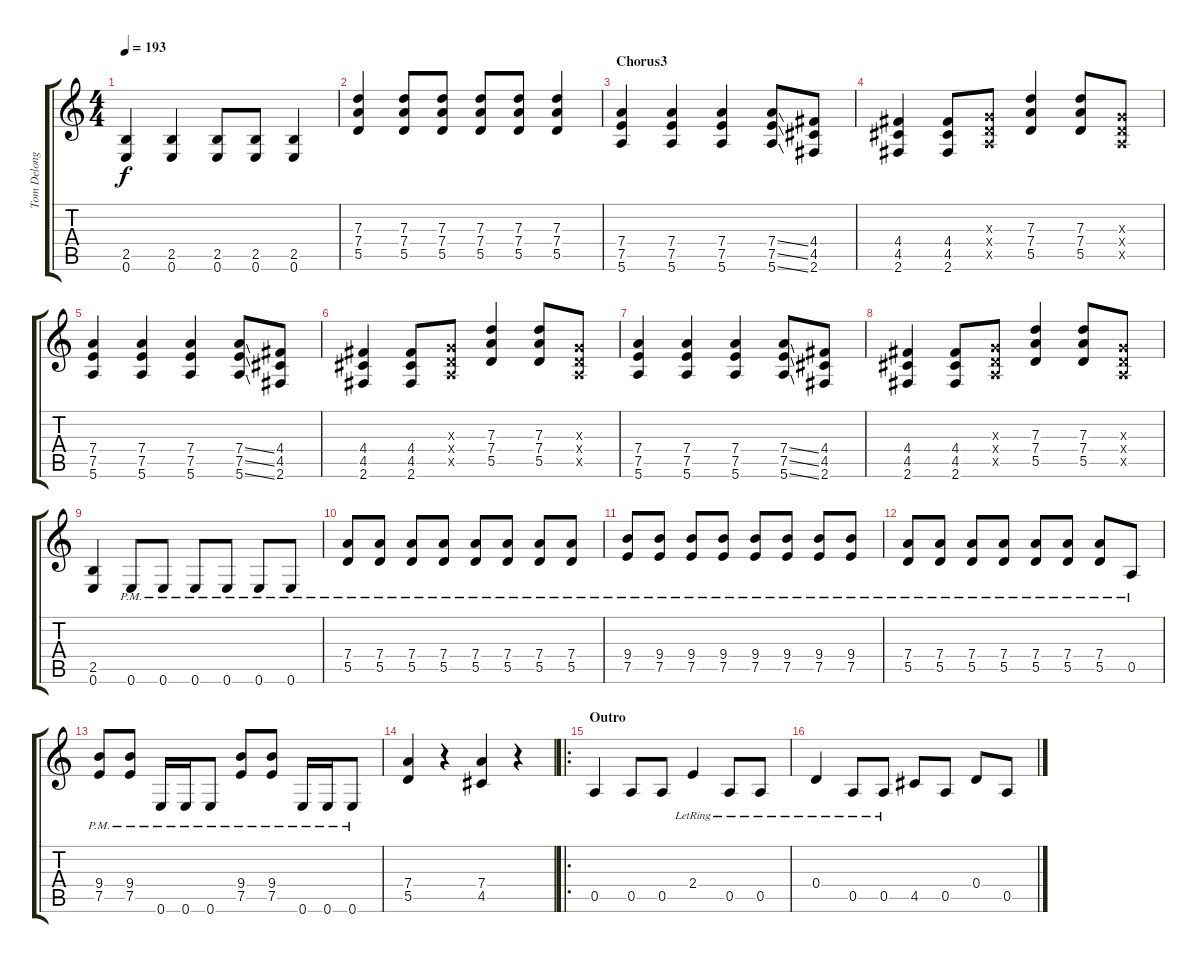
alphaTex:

\track ("Tom Delong (Guitar 1)" "Tom Delong") {instrument distortionguitar}
\staff {score tabs}
\tuning (E4 B3 G3 D3 A2 E2) {hide}
\ts (4 4)
\tempo 193
\clef g2
\ks c
(2.5 0.6).4{dy f} (2.5 0.6).4 (2.5 0.6).8 (2.5 0.6).8 (2.5 0.6).4 |
(7.3 7.4 5.5).4 (7.3 7.4 5.5).8 (7.3 7.4 5.5).8 (7.3 7.4 5.5).8 (7.3 7.4 5.5).8 (7.3 7.4 5.5).4 |
\section ("" "Chorus3")
(7.4 7.5 5.6).4 (7.4 7.5 5.6).4 (7.4 7.5 5.6).4 (7.4{ss} 7.5{ss} 5.6{ss}).8 (4.4 4.5 2.6).8 |
(4.4 4.5 2.6).4 (4.4 4.5 2.6).8 (0.3{x} 0.4{x} 0.5{x}).8 (7.3 7.4 5.5).4 (7.3 7.4 5.5).8 (0.3{x} 0.4{x} 0.5{x}).8 |
(7.4 7.5 5.6).4 (7.4 7.5 5.6).4 (7.4 7.5 5.6).4 (7.4{ss} 7.5{ss} 5.6{ss}).8 (4.4 4.5 2.6).8 |
(4.4 4.5 2.6).4 (4.4 4.5 2.6).8 (0.3{x} 0.4{x} 0.5{x}).8 (7.3 7.4 5.5).4 (7.3 7.4 5.5).8 (0.3{x} 0.4{x} 0.5{x}).8 |
(7.4 7.5 5.6).4 (7.4 7.5 5.6).4 (7.4 7.5 5.6).4 (7.4{ss} 7.5{ss} 5.6{ss}).8 (4.4 4.5 2.6).8 |
(4.4 4.5 2.6).4 (4.4 4.5 2.6).8 (0.3{x} 0.4{x} 0.5{x}).8 (7.3 7.4 5.5).4 (7.3 7.4 5.5).8 (0.3{x} 0.4{x} 0.5{x}).8 |
(2.5 0.6).4 0.6{pm}.8 0.6{pm}.8 0.6{pm}.8 0.6{pm}.8 0.6{pm}.8 0.6{pm}.8 |
(7.4{pm} 5.5{pm}).8 (7.4{pm} 5.5{pm}).8 (7.4{pm} 5.5{pm}).8 (7.4{pm} 5.5{pm}).8 (7.4{pm} 5.5{pm}).8 (7.4{pm} 5.5{pm}).8 (7.4{pm} 5.5{pm}).8 (7.4{pm} 5.5{pm}).8 |
(9.4{pm} 7.5{pm}).8 (9.4{pm} 7.5{pm}).8 (9.4{pm} 7.5{pm}).8 (9.4{pm} 7.5{pm}).8 (9.4{pm} 7.5{pm}).8 (9.4{pm} 7.5{pm}).8 (9.4{pm} 7.5{pm}).8 (9.4{pm} 7.5{pm}).8 |
(7.4 5.5{pm}).8 (7.4{pm} 5.5{pm}).8 (7.4{pm} 5.5{pm}).8 (7.4{pm} 5.5{pm}).8 (7.4{pm} 5.5{pm}).8 (7.4{pm} 5.5{pm}).8 (7.4{pm} 5.5{pm}).8 0.5{pm}.8 |
(9.4{pm} 7.5{pm}).8 (9.4{pm} 7.5{pm}).8 0.6{pm}.16 0.6{pm}.16 0.6{pm}.8 (9.4{pm} 7.5{pm}).8 (9.4{pm} 7.5{pm}).8 0.6{pm}.16 0.6{pm}.16 0.6{pm}.8 |
(7.4 5.5).4 r.4 (7.4 4.5).4 r.4 |
\ro
\section ("" "Outro")
0.5.4 0.5.8 0.5.8 2.4{lr}.4 0.5{lr}.8 0.5{lr}.8 |
0.4{lr}.4 0.5{lr}.8 0.5{lr}.8 4.5.8 0.5.8 0.4.8 0.5.8
